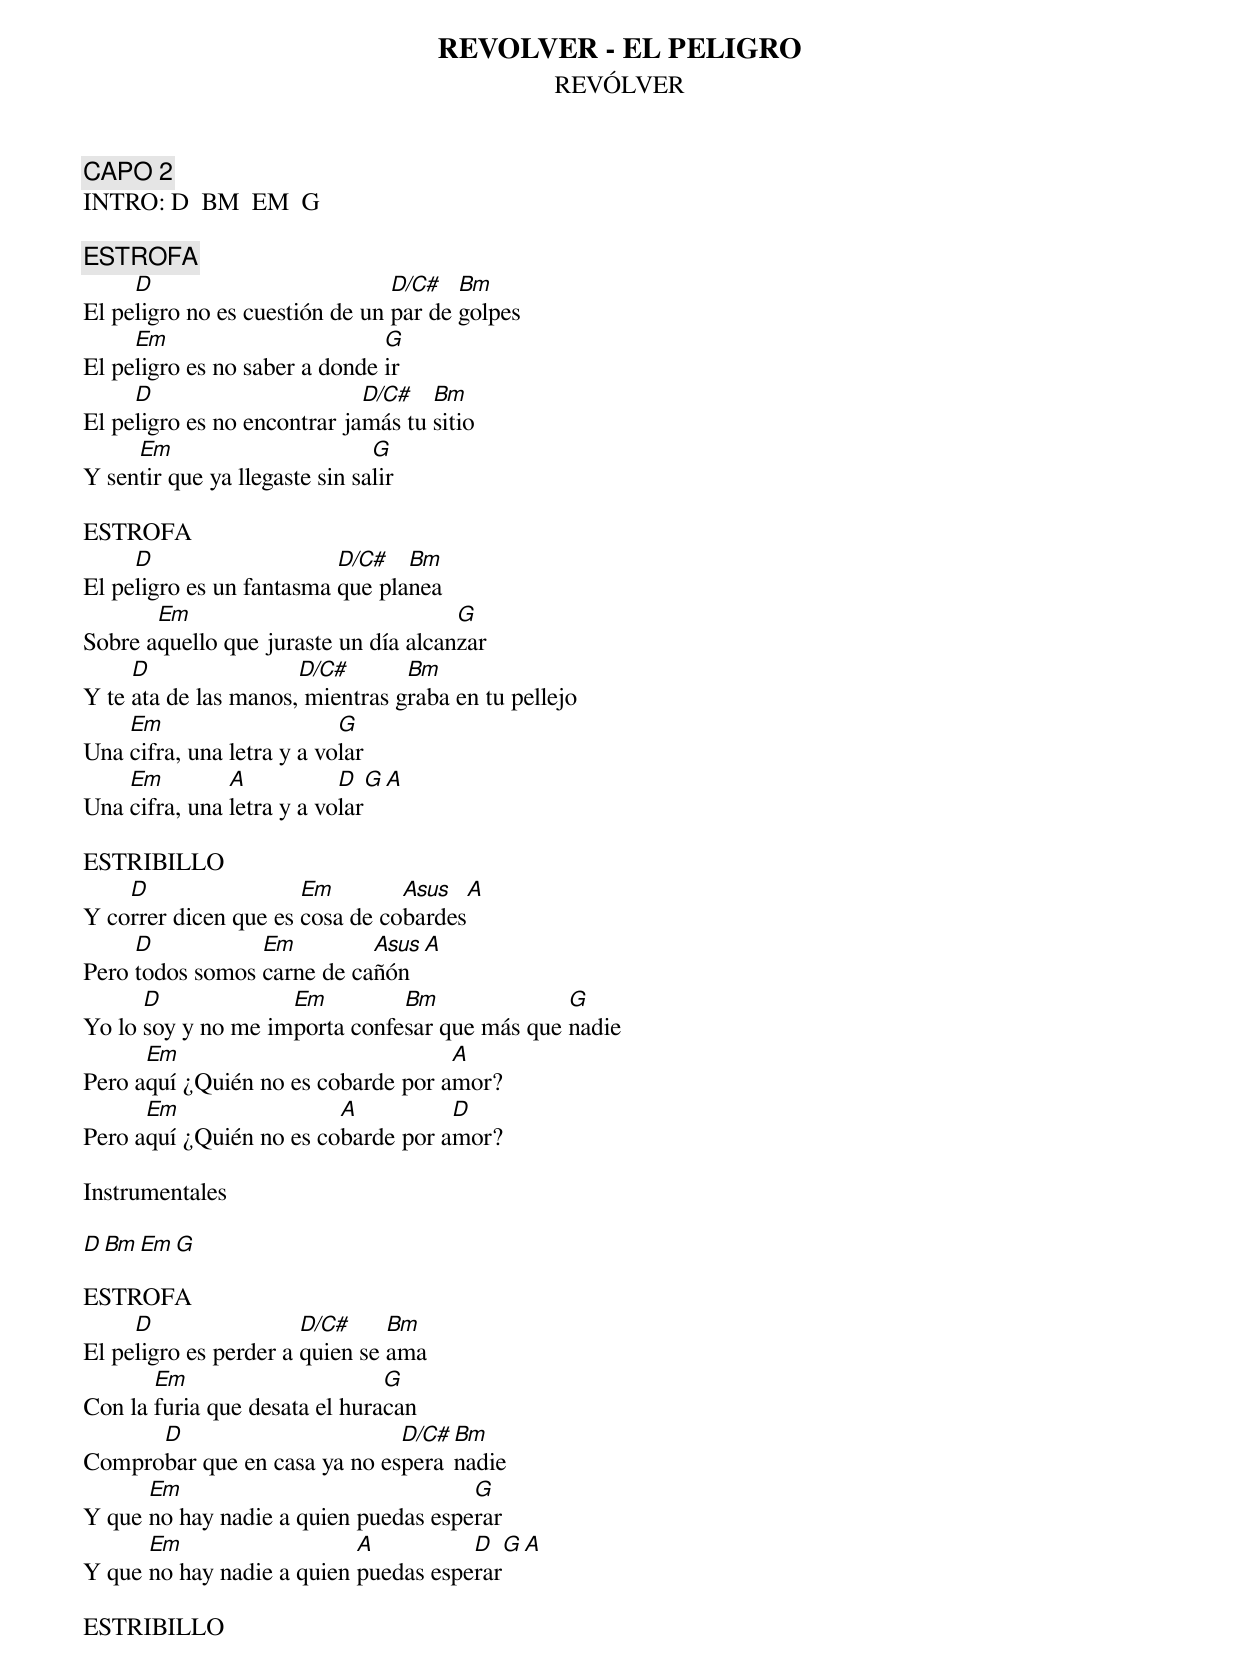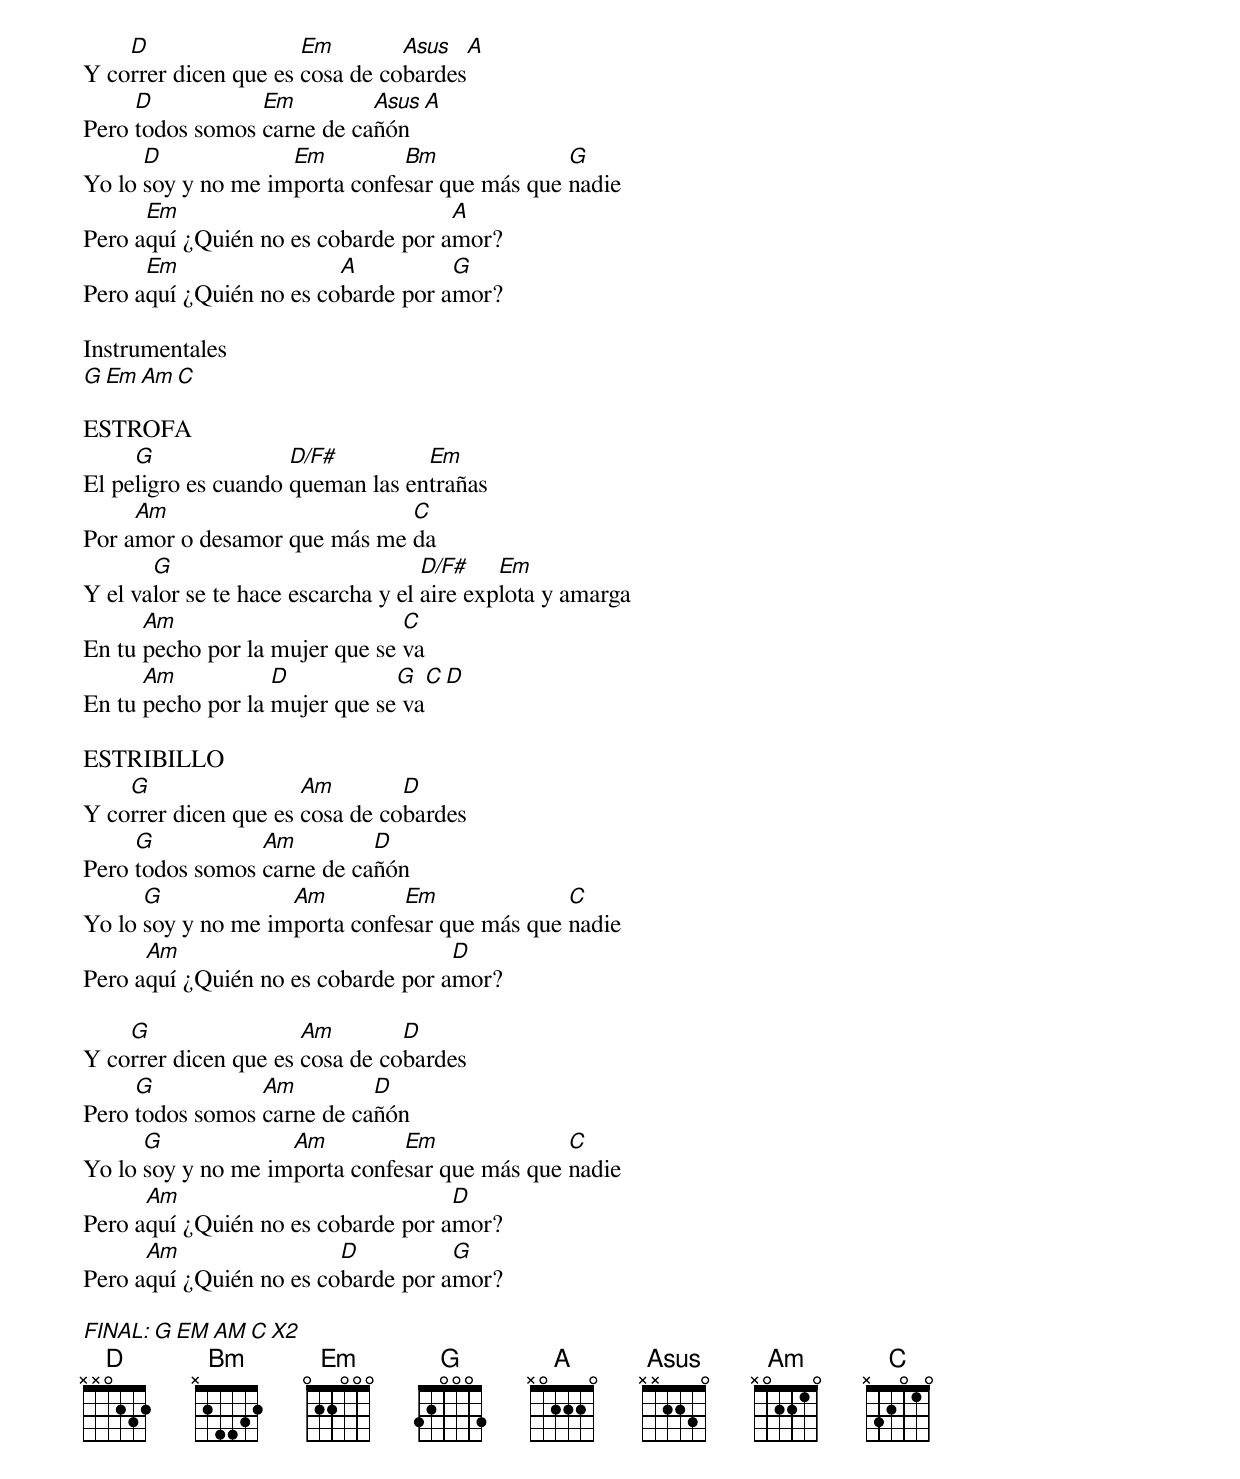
REVOLVER - EL PELIGRO
REVÓLVER
CAPO 2
INTRO: D  BM  EM  G

ESTROFA
     D                          D/C#   Bm
El peligro no es cuestión de un par de golpes
     Em                        G
El peligro es no saber a donde ir
     D                       D/C#   Bm
El peligro es no encontrar jamás tu sitio
     Em                        G
Y sentir que ya llegaste sin salir

ESTROFA
     D                    D/C#   Bm
El peligro es un fantasma que planea
       Em                             G
Sobre aquello que juraste un día alcanzar
     D                D/C#       Bm
Y te ata de las manos, mientras graba en tu pellejo
    Em                     G
Una cifra, una letra y a volar
    Em         A           D    G A
Una cifra, una letra y a volar

ESTRIBILLO
    D                 Em        Asus   A
Y correr dicen que es cosa de cobardes
     D           Em         Asus   A
Pero todos somos carne de cañón
      D             Em         Bm              G
Yo lo soy y no me importa confesar que más que nadie
      Em                            A
Pero aquí ¿Quién no es cobarde por amor?
      Em                 A          D
Pero aquí ¿Quién no es cobarde por amor?

Instrumentales

D  Bm  Em  G

ESTROFA
     D                 D/C#     Bm
El peligro es perder a quien se ama
       Em                      G
Con la furia que desata el huracan
      D                       D/C# Bm
Comprobar que en casa ya no espera nadie
      Em                              G
Y que no hay nadie a quien puedas esperar
      Em                   A          D    G A
Y que no hay nadie a quien puedas esperar

ESTRIBILLO
    D                 Em        Asus   A
Y correr dicen que es cosa de cobardes
     D           Em         Asus   A
Pero todos somos carne de cañón
      D             Em         Bm              G
Yo lo soy y no me importa confesar que más que nadie
      Em                            A
Pero aquí ¿Quién no es cobarde por amor?
      Em                 A          G
Pero aquí ¿Quién no es cobarde por amor?

Instrumentales
G  Em  Am  C

ESTROFA
     G               D/F#         Em
El peligro es cuando queman las entrañas
     Am                       C
Por amor o desamor que más me da
       G                            D/F#    Em
Y el valor se te hace escarcha y el aire explota y amarga
      Am                        C
En tu pecho por la mujer que se va
      Am           D           G   C   D
En tu pecho por la mujer que se va

ESTRIBILLO
    G                 Am        D
Y correr dicen que es cosa de cobardes
     G           Am         D
Pero todos somos carne de cañón
      G             Am         Em              C
Yo lo soy y no me importa confesar que más que nadie
      Am                            D
Pero aquí ¿Quién no es cobarde por amor?

    G                 Am        D
Y correr dicen que es cosa de cobardes
     G           Am         D
Pero todos somos carne de cañón
      G             Am         Em              C
Yo lo soy y no me importa confesar que más que nadie
      Am                            D
Pero aquí ¿Quién no es cobarde por amor?
      Am                 D          G
Pero aquí ¿Quién no es cobarde por amor?

FINAL: G EM AM C X2
